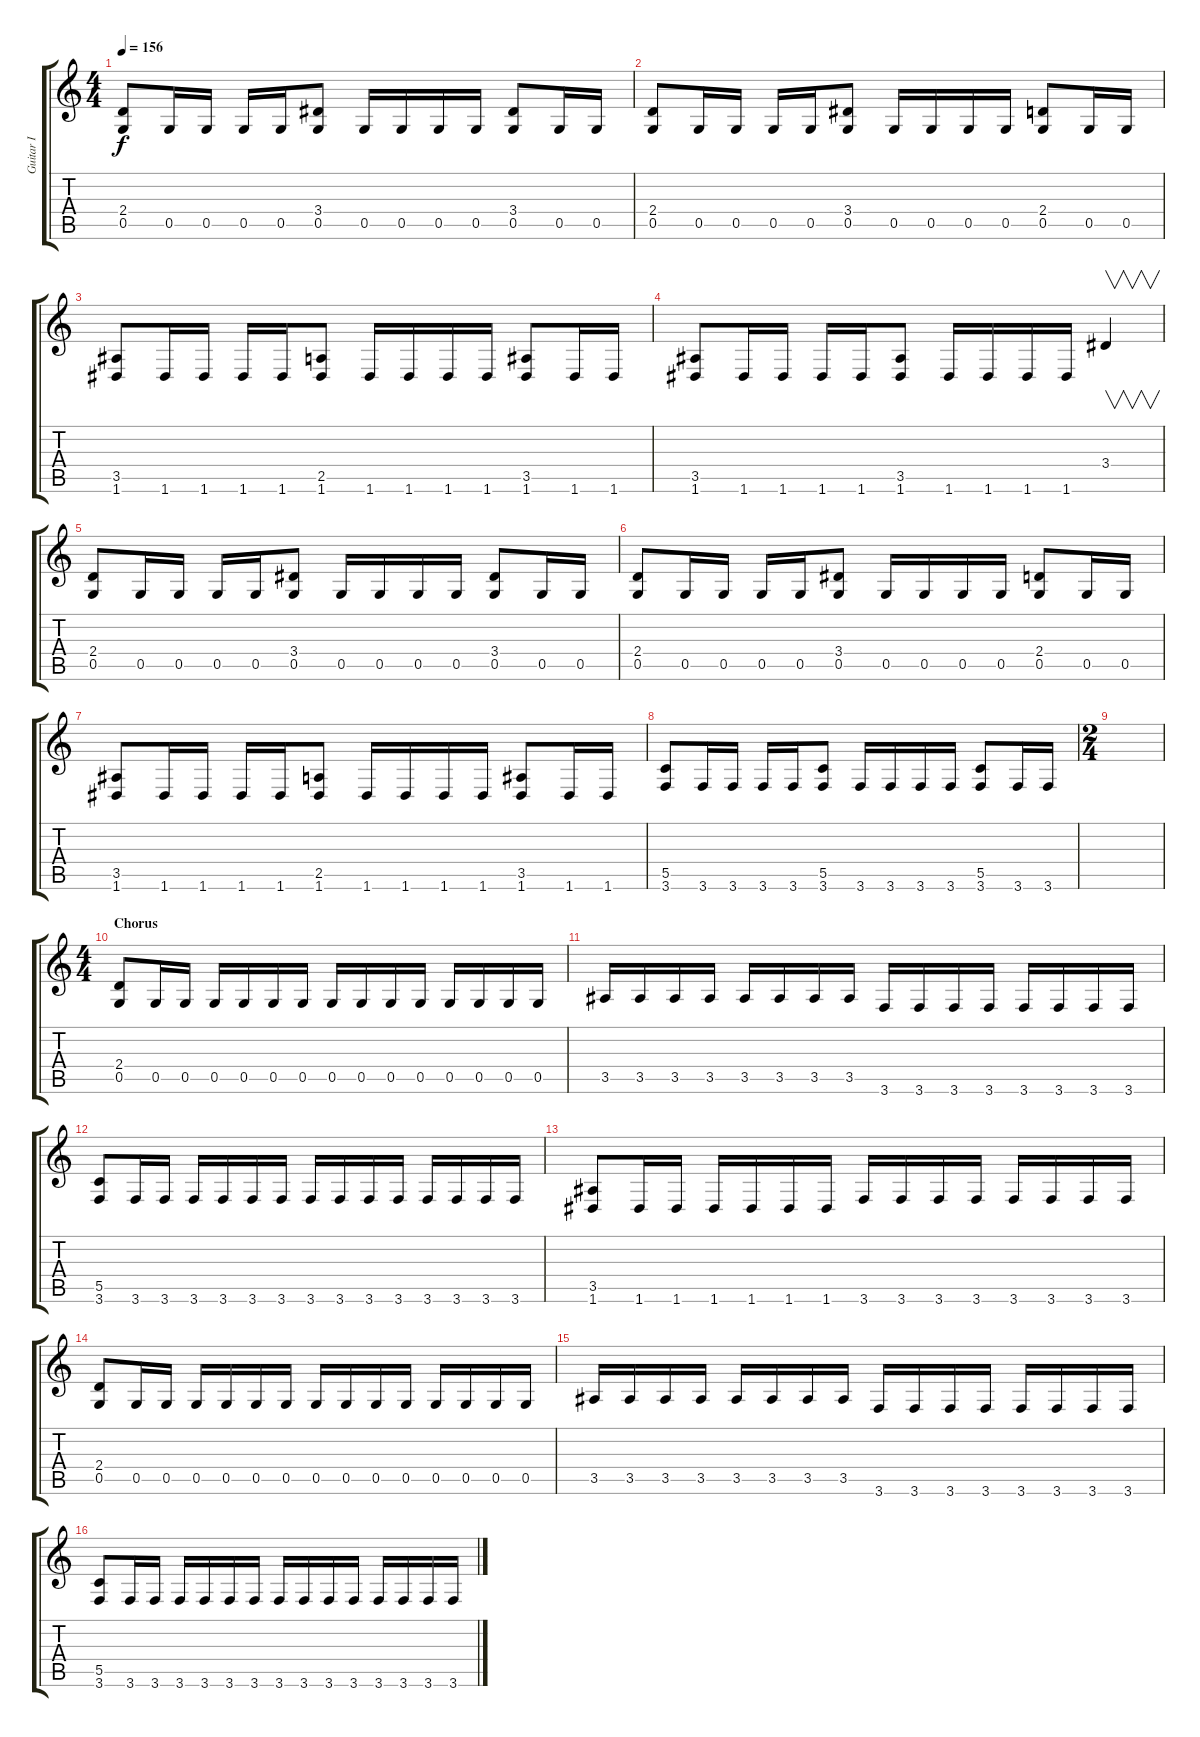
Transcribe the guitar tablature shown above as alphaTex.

\track ("Guitar I" "Guitar I") {instrument distortionguitar}
\staff {score tabs}
\tuning (D4 A3 F3 C3 G2 D2) {hide}
\ts (4 4)
\tempo 156
\clef g2
\ks c
(2.4 0.5).8{dy f} 0.5.16 0.5.16 0.5.16 0.5.16 (3.4 0.5).8 0.5.16 0.5.16 0.5.16 0.5.16 (3.4 0.5).8 0.5.16 0.5.16 |
(2.4 0.5).8 0.5.16 0.5.16 0.5.16 0.5.16 (3.4 0.5).8 0.5.16 0.5.16 0.5.16 0.5.16 (2.4 0.5).8 0.5.16 0.5.16 |
(3.5 1.6).8 1.6.16 1.6.16 1.6.16 1.6.16 (2.5 1.6).8 1.6.16 1.6.16 1.6.16 1.6.16 (3.5 1.6).8 1.6.16 1.6.16 |
(3.5 1.6).8 1.6.16 1.6.16 1.6.16 1.6.16 (3.5 1.6).8 1.6.16 1.6.16 1.6.16 1.6.16 3.4.4{v instrument guitarharmonics} |
(2.4 0.5).8{instrument distortionguitar} 0.5.16 0.5.16 0.5.16 0.5.16 (3.4 0.5).8 0.5.16 0.5.16 0.5.16 0.5.16 (3.4 0.5).8 0.5.16 0.5.16 |
(2.4 0.5).8 0.5.16 0.5.16 0.5.16 0.5.16 (3.4 0.5).8 0.5.16 0.5.16 0.5.16 0.5.16 (2.4 0.5).8 0.5.16 0.5.16 |
(3.5 1.6).8 1.6.16 1.6.16 1.6.16 1.6.16 (2.5 1.6).8 1.6.16 1.6.16 1.6.16 1.6.16 (3.5 1.6).8 1.6.16 1.6.16 |
(5.5 3.6).8 3.6.16 3.6.16 3.6.16 3.6.16 (5.5 3.6).8 3.6.16 3.6.16 3.6.16 3.6.16 (5.5 3.6).8 3.6.16 3.6.16 |
\ts (2 4)
|
\ts (4 4)
\section ("" "Chorus")
(2.4 0.5).8 0.5.16 0.5.16 0.5.16 0.5.16 0.5.16 0.5.16 0.5.16 0.5.16 0.5.16 0.5.16 0.5.16 0.5.16 0.5.16 0.5.16 |
3.5.16 3.5.16 3.5.16 3.5.16 3.5.16 3.5.16 3.5.16 3.5.16 3.6.16 3.6.16 3.6.16 3.6.16 3.6.16 3.6.16 3.6.16 3.6.16 |
(5.5 3.6).8 3.6.16 3.6.16 3.6.16 3.6.16 3.6.16 3.6.16 3.6.16 3.6.16 3.6.16 3.6.16 3.6.16 3.6.16 3.6.16 3.6.16 |
(3.5 1.6).8 1.6.16 1.6.16 1.6.16 1.6.16 1.6.16 1.6.16 3.6.16 3.6.16 3.6.16 3.6.16 3.6.16 3.6.16 3.6.16 3.6.16 |
(2.4 0.5).8 0.5.16 0.5.16 0.5.16 0.5.16 0.5.16 0.5.16 0.5.16 0.5.16 0.5.16 0.5.16 0.5.16 0.5.16 0.5.16 0.5.16 |
3.5.16 3.5.16 3.5.16 3.5.16 3.5.16 3.5.16 3.5.16 3.5.16 3.6.16 3.6.16 3.6.16 3.6.16 3.6.16 3.6.16 3.6.16 3.6.16 |
(5.5 3.6).8 3.6.16 3.6.16 3.6.16 3.6.16 3.6.16 3.6.16 3.6.16 3.6.16 3.6.16 3.6.16 3.6.16 3.6.16 3.6.16 3.6.16
